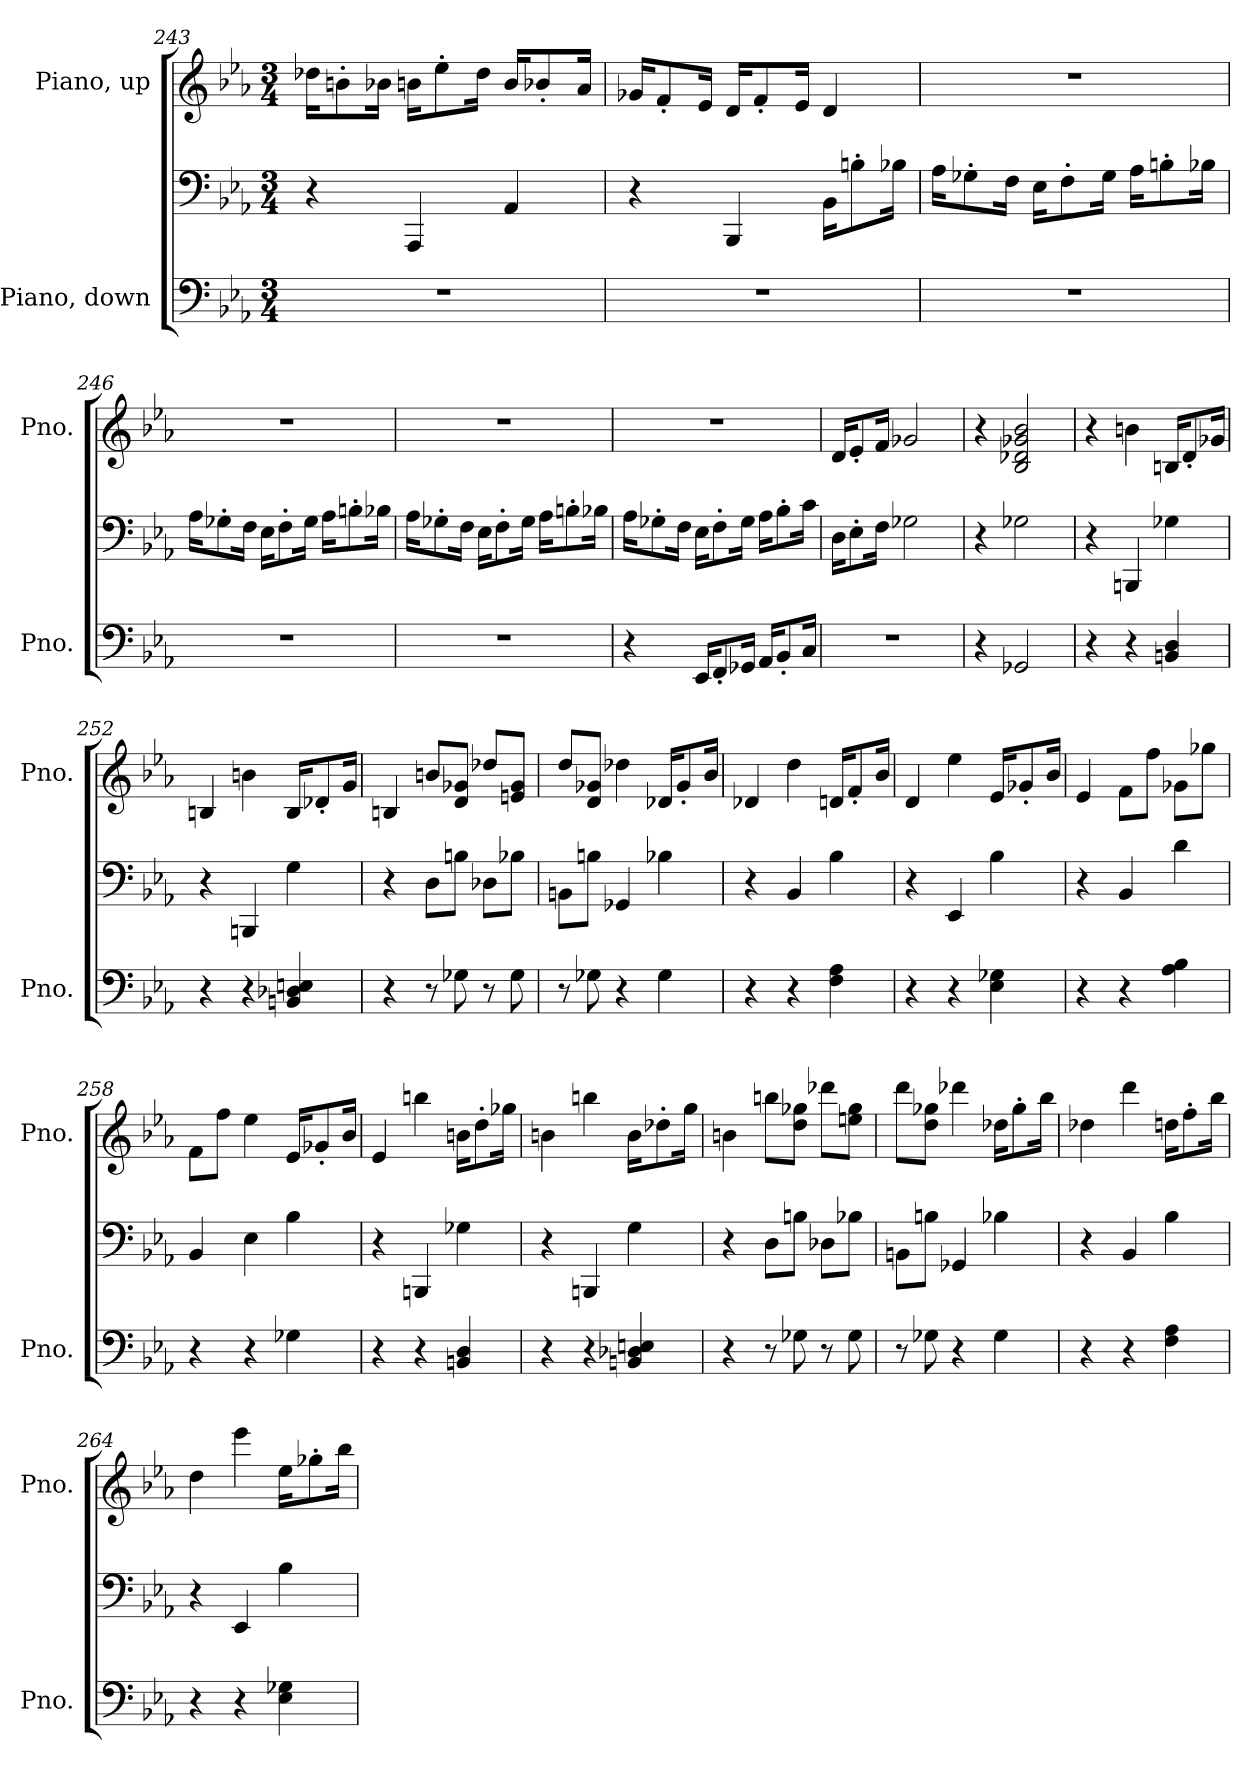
**kern	**kern	**kern
*part2	*part2	*part1
*staff3	*staff2	*staff1
*I"Piano, down	*	*I"Piano, up
*I'Pno.	*	*I'Pno.
*clefF4	*clefF4	*clefG2
*k[b-e-a-]	*k[b-e-a-]	*k[b-e-a-]
*M3/4	*M3/4	*M3/4
=243	=243	=243
2.r	4r	16dd-X\KL
.	.	8bn'\
.	.	16b-X\Jk
.	4AAA-/	16bn\KL
.	.	8ee-'\
.	.	16dd-\Jk
.	4AA-/	16b/KL
.	.	8b-X'/
.	.	16a-/Jk
!!LO:PB:g=z
=244	=244	=244
2.r	4r	16g-X/KL
.	.	8f'/
.	.	16e-/Jk
.	4BBB-/	16d/KL
.	.	8f'/
.	.	16e-/Jk
.	16BB-\KL	4d/
.	8Bn'\	.
.	16B-X\Jk	.
=245	=245	=245
2.r	16A-\KL	2.r
.	8G-X'\	.
.	16F\Jk	.
.	16E-\KL	.
.	8F'\	.
.	16G-\Jk	.
.	16A-\KL	.
.	8Bn'\	.
.	16B-X\Jk	.
=246	=246	=246
2.r	16A-\KL	2.r
.	8G-X'\	.
.	16F\Jk	.
.	16E-\KL	.
.	8F'\	.
.	16G-\Jk	.
.	16A-\KL	.
.	8Bn'\	.
.	16B-X\Jk	.
!!LO:LB:g=z
=247	=247	=247
2.r	16A-\KL	2.r
.	8G-X'\	.
.	16F\Jk	.
.	16E-\KL	.
.	8F'\	.
.	16G-\Jk	.
.	16A-\KL	.
.	8Bn'\	.
.	16B-X\Jk	.
=248	=248	=248
4r	16A-\KL	2.r
.	8G-X'\	.
.	16F\Jk	.
16EE-/KL	16E-\KL	.
8FF'/	8F'\	.
16GG-X/Jk	16G-\Jk	.
16AA-/KL	16A-\KL	.
8BB-'/	8B-'\	.
16C/Jk	16c\Jk	.
=249	=249	=249
2.r	16D\KL	16d/KL
.	8E-'\	8e-'/
.	16F\Jk	16f/Jk
.	2G-X\	2g-X/
=250	=250	=250
4r	4r	4r
2GG-X/	2G-X\	2B-/ 2d-X/ 2g-X/ 2b-/
=251	=251	=251
4r	4r	4r
4r	4BBBn/	4bn\
4BBn/ 4D/	4G-X\	16Bn/KL
.	.	8d'/
.	.	16g-X/Jk
!!LO:LB:g=z
=252	=252	=252
4r	4r	4Bn/
4r	4BBBn/	4bn\
4BBn/ 4D-X/ 4En/	4G\	16B/KL
.	.	8d-X'/
.	.	16g/Jk
=253	=253	=253
4r	4r	4Bn/
8r	8D\L	8bn/L
8G-X\	8Bn\J	8d/ 8g-X/J
8r	8D-X\L	8dd-X/L
8G-\	8B-X\J	8en/ 8g-/J
=254	=254	=254
8r	8BBn\L	8dd/L
8G-X\	8Bn\J	8d/ 8g-X/J
4r	4GG-X/	4dd-X\
4G-\	4B-X\	16d-X/KL
.	.	8g-'/
.	.	16b-/Jk
=255	=255	=255
4r	4r	4d-X/
4r	4BB-/	4dd\
4F\ 4A-\	4B-\	16dn/KL
.	.	8f'/
.	.	16b-/Jk
=256	=256	=256
4r	4r	4d/
4r	4EE-/	4ee-\
4E-\ 4G-X\	4B-\	16e-/KL
.	.	8g-X'/
.	.	16b-/Jk
!!LO:LB:g=z
=257	=257	=257
4r	4r	4e-/
4r	4BB-/	8f\L
.	.	8ff\J
4A-\ 4B-\	4d\	8g-X\L
.	.	8gg-X\J
=258	=258	=258
4r	4BB-/	8f\L
.	.	8ff\J
4r	4E-\	4ee-\
4G-X\	4B-\	16e-/KL
.	.	8g-X'/
.	.	16b-/Jk
=259	=259	=259
4r	4r	4e-/
4r	4BBBn/	4bbn\
4BBn/ 4D/	4G-X\	16bn\KL
.	.	8dd'\
.	.	16gg-X\Jk
=260	=260	=260
4r	4r	4bn\
4r	4BBBn/	4bbn\
4BBn/ 4D-X/ 4En/	4G\	16b\KL
.	.	8dd-X'\
.	.	16gg\Jk
=261	=261	=261
4r	4r	4bn\
8r	8D\L	8bbn\L
8G-X\	8Bn\J	8dd\ 8gg-X\J
8r	8D-X\L	8ddd-X\L
8G-\	8B-X\J	8een\ 8gg-\J
!!LO:PB:g=z
=262	=262	=262
8r	8BBn\L	8ddd\L
8G-X\	8Bn\J	8dd\ 8gg-X\J
4r	4GG-X/	4ddd-X\
4G-\	4B-X\	16dd-X\KL
.	.	8gg-'\
.	.	16bb-\Jk
=263	=263	=263
4r	4r	4dd-X\
4r	4BB-/	4ddd\
4F\ 4A-\	4B-\	16ddn\KL
.	.	8ff'\
.	.	16bb-\Jk
=264	=264	=264
4r	4r	4dd\
4r	4EE-/	4eee-\
4E-\ 4G-X\	4B-\	16ee-\KL
.	.	8gg-X'\
.	.	16bb-\Jk
=	=	=
*-	*-	*-
